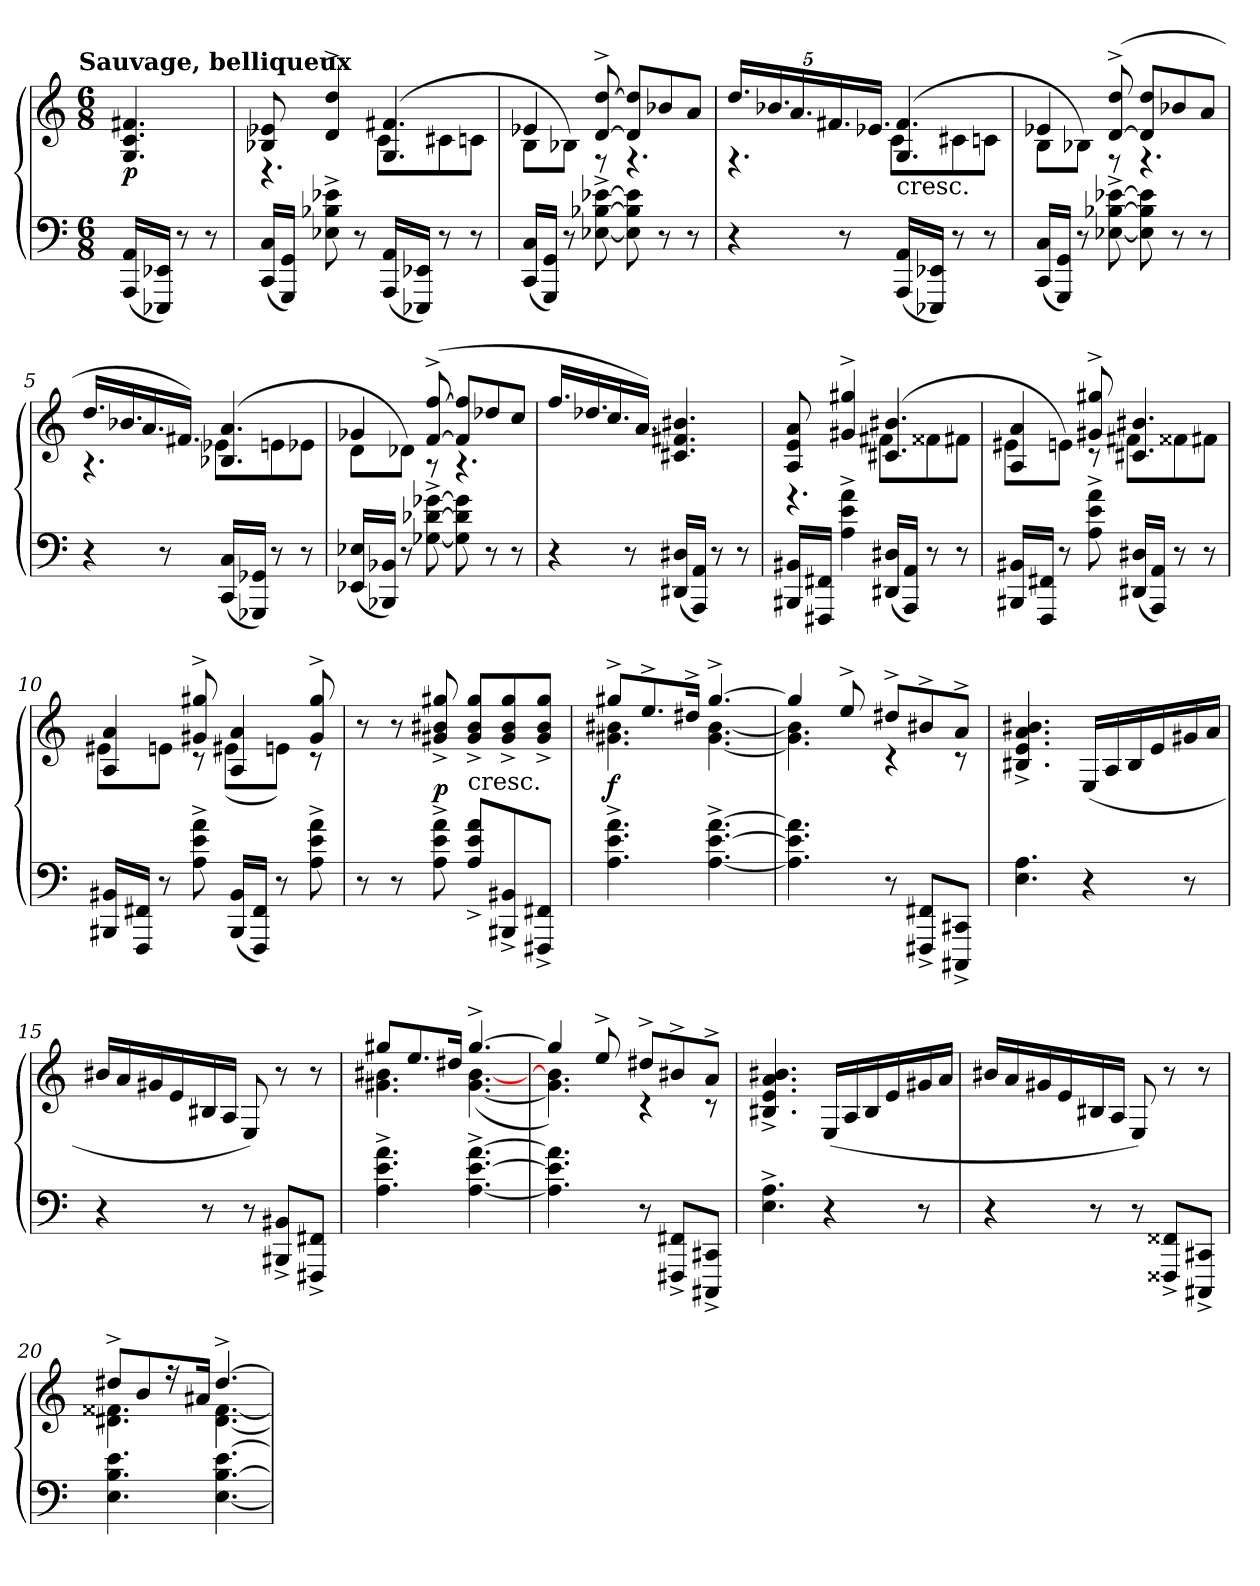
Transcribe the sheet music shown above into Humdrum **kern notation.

**kern	**kern	**dynam
*part1	*part1	*part1
*staff2	*staff1	*staff1/2
*clefF4	*clefG2	*
*k[]	*k[]	*
!!LO:TX:omd:t=Sauvage, belliqueux
*M6/8	*M6/8	*
=	=	=
(16AAA/ 16AA/LL	4.G/ 4.c/ 4.f#X/	p
16EEE-X/ 16EE-X/JJ)	.	.
8r	.	.
8r	.	.
=1	=1	=1
*	*^	*
(16CC/ 16C/LL	8B-X/ 8e-X/	4.r	.
16GGG/ 16GG/JJ)	.	.	.
8E-X^\ 8B-X^\ 8e-X^\	4d^/ 4dd^/	.	.
8r	.	.	.
(16AAA/ 16AA/LL	(4.G/ 4.f#X/	8c\L	.
16EEE-X/ 16EE-X/JJ)	.	.	.
8r	.	8c#X\	.
8r	.	8cn\J	.
=2	=2	=2	=2
(16CC/ 16C/LL	4e-X/	8B\L	.
16GGG/ 16GG/JJ)	.	.	.
8r	.	8B-X\J)	.
[8E-X^\ [8B-X^\ [8e-X^\	[8d^/ [8dd^/	8r	.
8E-]\ 8B-]\ 8e-]\	8d]/ 8dd]/L	4.r	.
8r	8b-X/	.	.
8r	8a/J	.	.
=3	=3	=3	=3
4r	20.dd/LL	4.r	.
.	20.b-X/	.	.
.	20.a/	.	.
.	20.f#X/	.	.
8r	.	.	.
.	20.e-X/JJ	.	.
!	!LO:TX:c:t=cresc.	!	!
(16AAA/ 16AA/LL	(4.G/ 4.f#/	8c\L	.
16EEE-X/ 16EE-X/JJ)	.	.	.
8r	.	8c#X\	.
8r	.	8cn\J	.
=4	=4	=4	=4
(16CC/ 16C/LL	4e-X/	8B\L	.
16GGG/ 16GG/JJ)	.	.	.
8r	.	8B-X\J)	.
[8E-X^\ [8B-X^\ [8e-X^\	([8d^/ 8dd^/	8r	.
8E-]\ 8B-]\ 8e-]\	8d]/ 8dd/L	4.r	.
8r	8b-X/	.	.
8r	8a/J	.	.
=5	=5	=5	=5
4r	16.dd/LL	4.r	.
.	16.b-X/	.	.
.	16.a/	.	.
8r	.	.	.
.	16.f#X/JJ)	.	.
(16CC/ 16C/LL	(4.B-X/ 4.a/	8e-X\L	.
16GGG-X/ 16GG-X/JJ)	.	.	.
8r	.	8en\	.
8r	.	8e-X\J	.
=6	=6	=6	=6
(16EE-X/ 16E-X/LL	4g-X/	8d\L	.
16BBB-X/ 16BB-X/JJ)	.	.	.
8r	.	8d-X\J)	.
[8G-X^\ [8d-X^\ [8g-X^\	([8f^/ [8ff^/	8r	.
8G-]\ 8d-]\ 8g-]\	8f]/ 8ff]/L	4.r	.
8r	8dd-X/	.	.
8r	8cc/J	.	.
*	*v	*v	*
=7	=7	=7
4r	16.ff/LL	.
.	16.dd-X/	.
.	16.cc/	.
8r	.	.
.	16.a/JJ)	.
(16DD#X/ 16D#X/LL	4.c#X/ 4.f#X/ 4.b#X/	.
16AAA/ 16AA/JJ)	.	.
8r	.	.
8r	.	.
=8	=8	=8
*	*^	*
16BBB#X/ 16BB#X/LL	8A/ 8e/ 8a/	4.r	.
16FFF#X/ 16FF#X/JJ	.	.	.
4A^\ 4e^\ 4a^\	4g#X^/ 4gg#X^/	.	.
(16DD#X/ 16D#X/LL	(4.c#X/ 4.b#X/	8f#X\L	.
16AAA/ 16AA/JJ)	.	.	.
8r	.	8f##X\	.
8r	.	8f#X\J	.
=9	=9	=9	=9
16BBB#X/ 16BB#X/LL	4A/ 4a/	8e#X\L	.
16FFF/ 16FF#X/JJ	.	.	.
8r	.	8en\J)	.
8A^\ 8e^\ 8a^\	8g#X^/ 8gg#X^/	8r	.
(16DD#X/ 16D#X/LL	4.c#X/ 4.b#X/	8f#X\L	.
16AAA/ 16AA/JJ)	.	.	.
8r	.	8f##X\	.
8r	.	8f#X\J	.
=10	=10	=10	=10
16BBB#X/ 16BB#X/LL	4A/ 4a/	8e#X\L	.
16FFF/ 16FF#X/JJ	.	.	.
8r	.	8en\J	.
8A^\ 8e^\ 8a^\	8g#X^/ 8gg#X^/	8r	.
(16BBB#/ 16BB#/LL	4A/ 4a/	(8e#X\L	.
16FFF/ 16FF#/JJ)	.	.	.
8r	.	8en\J)	.
8A^\ 8e^\ 8a^\	8g#^/ 8gg#^/	8r	.
*	*v	*v	*
=11	=11	=11
8r	8r	.
8r	8r	.
8A^\ 8e^\ 8a^\	8g#X^/ 8b#X^/ 8gg#X^/	p
!	!LO:TX:c:t=cresc.	!
8A^/ 8e^/ 8a^/L	8g#^/ 8b#^/ 8gg#^/L	.
8BBB#X^/ 8BB#X^/	8g#^/ 8b#^/ 8gg#^/	.
8FFF#X^/ 8FF#X^/J	8g#^/ 8b#^/ 8gg#^/J	.
=12	=12	=12
*	*^	*
4.A^\ 4.e^\ 4.a^\	8gg#X^/L	4.g#X\ 4.b#X\	f
.	8.ee^/	.	.
.	16dd#X^/Jk	.	.
[4.A^\ [4.e^\ [4.a^\	[4.gg#^/	[4.g#\ [4.b#\	.
=13	=13	=13	=13
4.A]\ 4.e]\ 4.a]\	4gg#/]	4.g#]\ 4.b#]\	.
.	8ee^/	.	.
8r	8dd#X^/L	4r	.
8FFF#X^/ 8FF#X^/L	8b#X^/	.	.
8CCC#X^/ 8CC#X^/J	8a^/J	8r	.
*	*v	*v	*
=14	=14	=14
4.E\ 4.A\	4.B#X^/ 4.e^/ 4.a^/ 4.b#X^/	.
4r	(16E/LL	.
.	16A/	.
.	16B#/	.
.	16e/	.
8r	16g#X/	.
.	16a/JJ	.
=15	=15	=15
4r	16b#X/LL	.
.	16a/	.
.	16g#X/	.
.	16e/	.
8r	16B#X/	.
.	16A/JJ	.
8r	8E/)	.
8BBB#X^/ 8BB#X^/L	8r	.
8FFF#X^/ 8FF#X^/J	8r	.
=16	=16	=16
*	*^	*
4.A^\ 4.e^\ 4.a^\	8gg#X/L	4.g#X\ 4.b#X\	.
.	8.ee/	.	.
.	16dd#X/Jk	.	.
[4.A^\ [4.e^\ [4.a^\	[4.gg#^/	([4.g#\ [4.b#\	.
=17	=17	=17	=17
4.A]\ 4.e]\ 4.a]\	4gg#/]	4.g#]\ 4.b]\)	.
.	8ee^/	.	.
8r	8dd#X^/L	4r	.
8FFF#X^/ 8FF#X^/L	8b#X^/	.	.
8CCC#X^/ 8CC#X^/J	8a^/J	8r	.
*	*v	*v	*
=18	=18	=18
4.E^\ 4.A^\	4.B#X^/ 4.e^/ 4.a^/ 4.b#X^/	.
4r	(16E/LL	.
.	16A/	.
.	16B#/	.
.	16e/	.
8r	16g#X/	.
.	16a/JJ	.
=19	=19	=19
4r	16b#X/LL	.
.	16a/	.
.	16g#X/	.
.	16e/	.
8r	16B#X/	.
.	16A/JJ	.
8r	8E/)	.
8FFF##X^/ 8FF##X^/L	8r	.
8CCC#X^/ 8CC#X^/J	8r	.
=20	=20	=20
*	*^	*
4.E\ 4.B\ 4.e\	8dd#X^/L	4.d#X\ 4.f##X\	.
.	8b/	.	.
.	16r	.	.
.	16a#X/Jk	.	.
[4.E\ [4.B\ [4.e\	[4.dd#^/	[4.d#\ [4.f##\	.
*	*v	*v	*
=	=	=
*-	*-	*-
